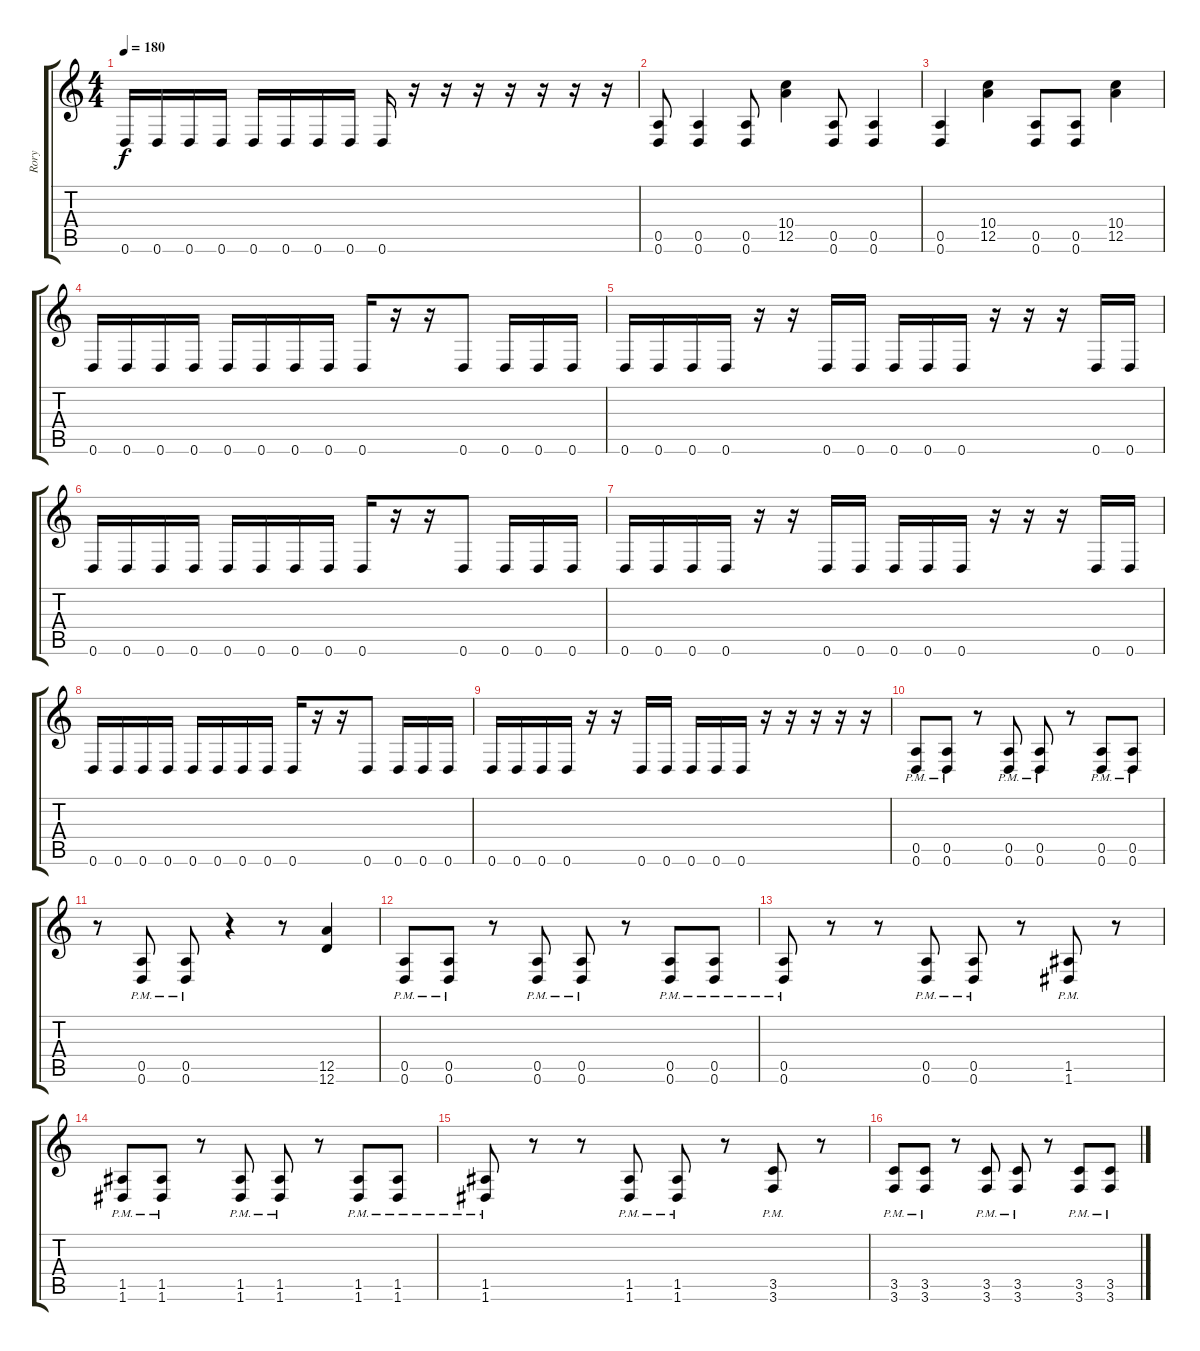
\track ("Rory" "Rory") {instrument distortionguitar}
\staff {score tabs}
\tuning (E4 B3 G3 D3 A2 D2) {hide}
\ts (4 4)
\tempo 180
\clef g2
\ks c
0.6.16{dy f} 0.6.16 0.6.16 0.6.16 0.6.16 0.6.16 0.6.16 0.6.16 0.6.16 r.16 r.16 r.16 r.16 r.16 r.16 r.16 |
(0.5 0.6).8 (0.5 0.6).4 (0.5 0.6).8 (10.4 12.5).4 (0.5 0.6).8 (0.5 0.6).4 |
(0.5 0.6).4 (10.4 12.5).4 (0.5 0.6).8 (0.5 0.6).8 (10.4 12.5).4 |
0.6.16 0.6.16 0.6.16 0.6.16 0.6.16 0.6.16 0.6.16 0.6.16 0.6.16 r.16 r.16 0.6.8 0.6.16 0.6.16 0.6.16 |
0.6.16 0.6.16 0.6.16 0.6.16 r.16 r.16 0.6.16 0.6.16 0.6.16 0.6.16 0.6.16 r.16 r.16 r.16 0.6.16 0.6.16 |
0.6.16 0.6.16 0.6.16 0.6.16 0.6.16 0.6.16 0.6.16 0.6.16 0.6.16 r.16 r.16 0.6.8 0.6.16 0.6.16 0.6.16 |
0.6.16 0.6.16 0.6.16 0.6.16 r.16 r.16 0.6.16 0.6.16 0.6.16 0.6.16 0.6.16 r.16 r.16 r.16 0.6.16 0.6.16 |
0.6.16 0.6.16 0.6.16 0.6.16 0.6.16 0.6.16 0.6.16 0.6.16 0.6.16 r.16 r.16 0.6.8 0.6.16 0.6.16 0.6.16 |
0.6.16 0.6.16 0.6.16 0.6.16 r.16 r.16 0.6.16 0.6.16 0.6.16 0.6.16 0.6.16 r.16 r.16 r.16 r.16 r.16 |
(0.5{pm} 0.6{pm}).8 (0.5 0.6{pm}).8 r.8 (0.5{pm} 0.6{pm}).8 (0.5{pm} 0.6{pm}).8 r.8 (0.5{pm} 0.6{pm}).8 (0.5{pm} 0.6{pm}).8 |
r.8 (0.5{pm} 0.6{pm}).8 (0.5{pm} 0.6{pm}).8 r.4 r.8 (12.5 12.6).4 |
(0.5{pm} 0.6{pm}).8 (0.5{pm} 0.6{pm}).8 r.8 (0.5{pm} 0.6{pm}).8 (0.5{pm} 0.6{pm}).8 r.8 (0.5{pm} 0.6{pm}).8 (0.5{pm} 0.6{pm}).8 |
(0.5{pm} 0.6{pm}).8 r.8 r.8 (0.5{pm} 0.6{pm}).8 (0.5{pm} 0.6{pm}).8 r.8 (1.5{pm} 1.6{pm}).8 r.8 |
(1.5{pm} 1.6{pm}).8 (1.5{pm} 1.6{pm}).8 r.8 (1.5{pm} 1.6{pm}).8 (1.5{pm} 1.6{pm}).8 r.8 (1.5{pm} 1.6{pm}).8 (1.5{pm} 1.6{pm}).8 |
(1.5{pm} 1.6{pm}).8 r.8 r.8 (1.5{pm} 1.6{pm}).8 (1.5{pm} 1.6{pm}).8 r.8 (3.5{pm} 3.6{pm}).8 r.8 |
(3.5{pm} 3.6{pm}).8 (3.5{pm} 3.6{pm}).8 r.8 (3.5{pm} 3.6{pm}).8 (3.5{pm} 3.6{pm}).8 r.8 (3.5{pm} 3.6{pm}).8 (3.5{pm} 3.6{pm}).8
